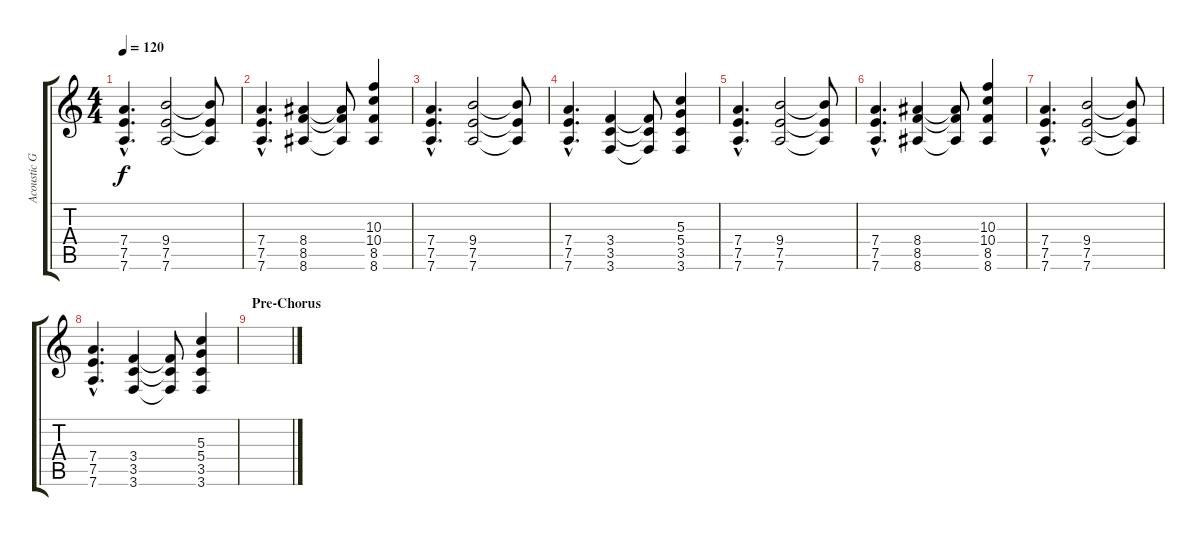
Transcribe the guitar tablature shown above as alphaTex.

\track ("Acoustic Guitar (nylon)" "Acoustic G") {instrument acousticguitarnylon}
\staff {score tabs}
\tuning (E4 B3 G3 D3 A2 D2) {hide}
\ts (4 4)
\tempo 120
\clef g2
\ks c
(7.4{hac} 7.5{hac} 7.6{hac}).4{d dy f} (9.4 7.5 7.6).2 (9.4{t} 7.5{t} 7.6{t}).8 |
(7.4{hac} 7.5{hac} 7.6{hac}).4{d} (8.4 8.5 8.6).4 (8.4{t} 8.5{t} 8.6{t}).8 (10.3 10.4 8.5 8.6).4 |
(7.4{hac} 7.5{hac} 7.6{hac}).4{d} (9.4 7.5 7.6).2 (9.4{t} 7.5{t} 7.6{t}).8 |
(7.4{hac} 7.5{hac} 7.6{hac}).4{d} (3.4 3.5 3.6).4 (3.4{t} 3.5{t} 3.6{t}).8 (5.3 5.4 3.5 3.6).4 |
(7.4{hac} 7.5{hac} 7.6{hac}).4{d} (9.4 7.5 7.6).2 (9.4{t} 7.5{t} 7.6{t}).8 |
(7.4{hac} 7.5{hac} 7.6{hac}).4{d} (8.4 8.5 8.6).4 (8.4{t} 8.5{t} 8.6{t}).8 (10.3 10.4 8.5 8.6).4 |
(7.4{hac} 7.5{hac} 7.6{hac}).4{d} (9.4 7.5 7.6).2 (9.4{t} 7.5{t} 7.6{t}).8 |
(7.4{hac} 7.5{hac} 7.6{hac}).4{d} (3.4 3.5 3.6).4 (3.4{t} 3.5{t} 3.6{t}).8 (5.3 5.4 3.5 3.6).4 |
\section ("" "Pre-Chorus")
